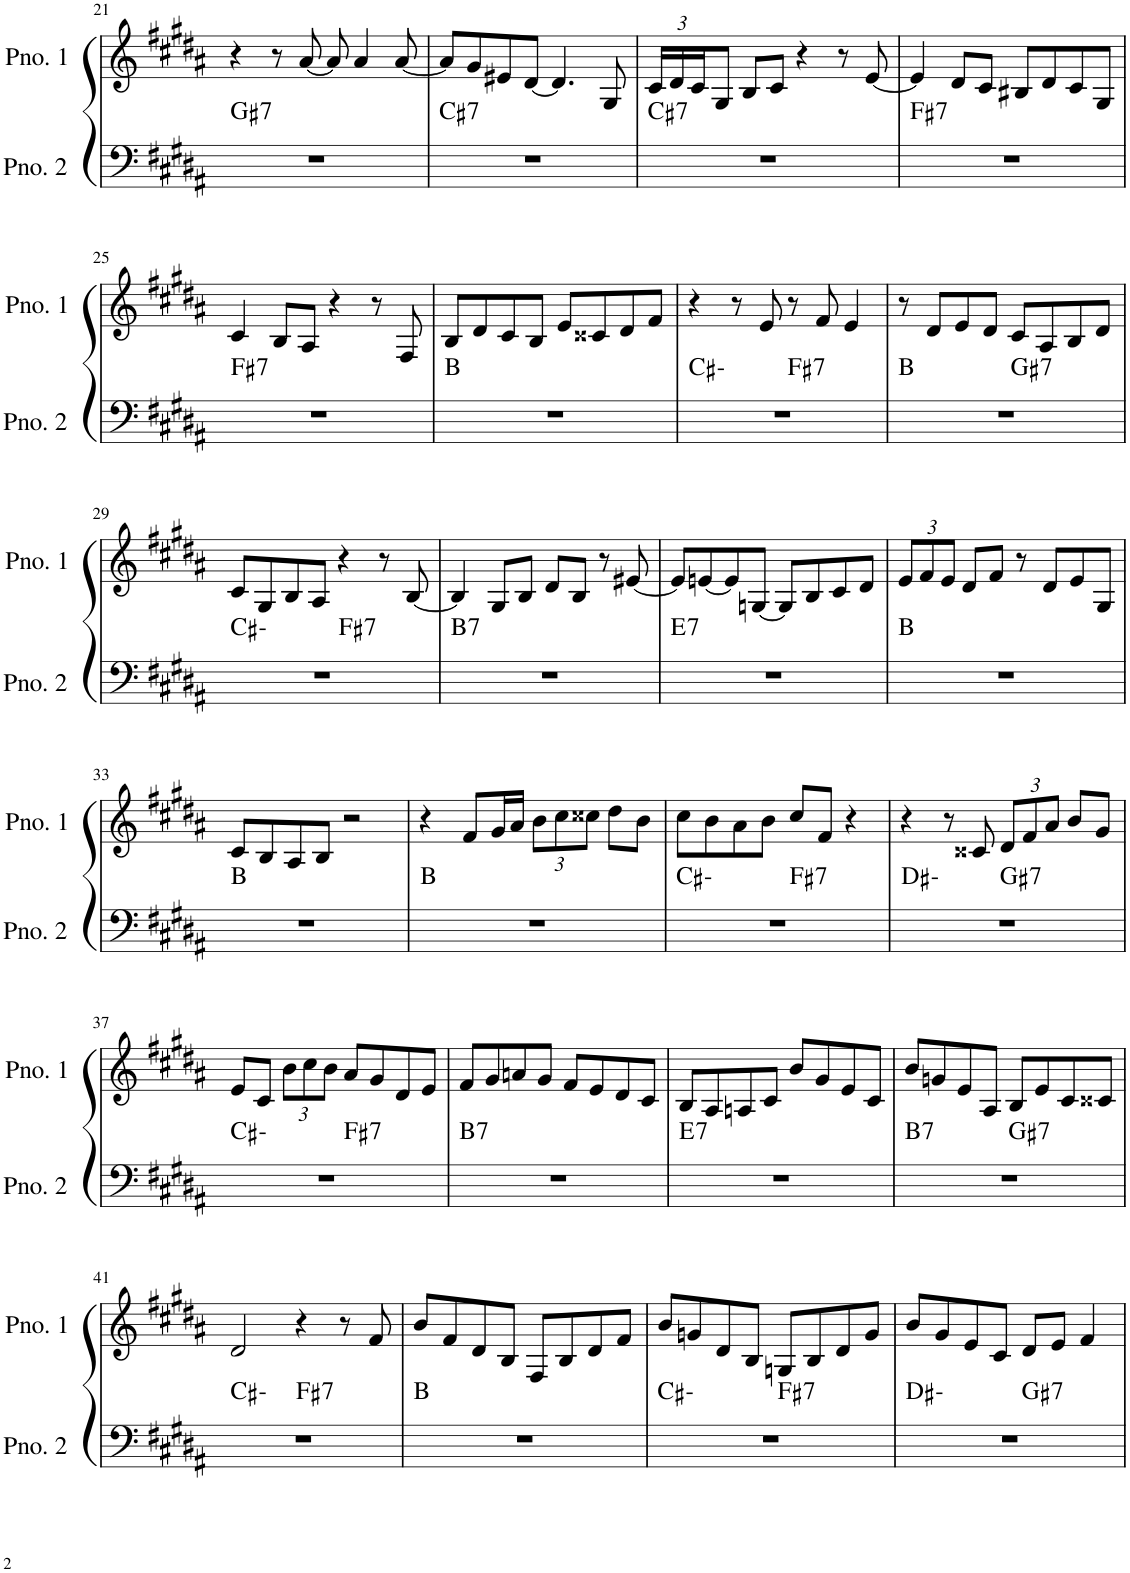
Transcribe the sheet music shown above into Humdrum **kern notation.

**kern	**harte	**kern
*part2	*part2	*part1
*staff2	*	*staff1
*I"ピアノ 2	*	*I"ピアノ 1
!!LO:PB:g=z
*clefF4	*	*clefG2
*k[f#c#g#d#a#]	*	*k[f#c#g#d#a#]
*M4/4	*	*M4/4
=21	=21	=21
!	!LO:H:kt=7	!
1r	G#:7	4r
.	.	8r
.	.	[8a#/
.	.	8a#/]
.	.	4a#/
.	.	[8a#/
=22	=22	=22
!	!LO:H:kt=7	!
1r	C#:7	8a#/L]
.	.	8g#/
.	.	8e#X/
.	.	[8d#/J
.	.	4.d#/]
.	.	8G#/
=23	=23	=23
*	*	*Xbrackettup
!	!LO:H:kt=7	!
1r	C#:7	24c#/LL
.	.	24d#/
.	.	24c#/J
.	.	8G#/J
.	.	8B/L
.	.	8c#/J
.	.	4r
.	.	8r
.	.	[8e/
=24	=24	=24
!	!LO:H:kt=7	!
1r	F#:7	4e/]
.	.	8d#/L
.	.	8c#/J
.	.	8B#X/L
.	.	8d#/
.	.	8c#/
.	.	8G#/J
!!LO:LB:g=z
=25	=25	=25
!	!LO:H:kt=7	!
1r	F#:7	4c#/
.	.	8B/L
.	.	8A#/J
.	.	4r
.	.	8r
.	.	8F#/
=26	=26	=26
1r	B:maj	8B/L
.	.	8d#/
.	.	8c#/
.	.	8B/J
.	.	8e/L
.	.	8c##X/
.	.	8d#/
.	.	8f#/J
=27	=27	=27
*^	*	*
1r	2ryy	C#:min	4r
.	.	.	8r
.	.	.	8e/
!	!	!LO:H:kt=7	!
.	2ryy	F#:7	8r
.	.	.	8f#/
.	.	.	4e/
=28	=28	=28	=28
1r	2ryy	B:maj	8r
.	.	.	8d#/L
.	.	.	8e/
.	.	.	8d#/J
!	!	!LO:H:kt=7	!
.	2ryy	G#:7	8c#/L
.	.	.	8A#/
.	.	.	8B/
.	.	.	8d#/J
!!LO:LB:g=z
=29	=29	=29	=29
1r	2ryy	C#:min	8c#/L
.	.	.	8G#/
.	.	.	8B/
.	.	.	8A#/J
!	!	!LO:H:kt=7	!
.	2ryy	F#:7	4r
.	.	.	8r
.	.	.	[8B/
=30	=30	=30	=30
!	!	!LO:H:kt=7	!
*v	*v	*	*
1r	B:7	4B/]
.	.	8G#/L
.	.	8B/J
.	.	8d#/L
.	.	8B/J
.	.	8r
.	.	[8e#X/
=31	=31	=31
!	!LO:H:kt=7	!
1r	E:7	8e#/L]
.	.	[8en/
.	.	8e/]
.	.	[8Gn/J
.	.	8G/L]
.	.	8B/
.	.	8c#/
.	.	8d#/J
=32	=32	=32
1r	B:maj	12e/L
.	.	12f#/
.	.	12e/J
.	.	8d#/L
.	.	8f#/J
.	.	8r
.	.	8d#/L
.	.	8e/
.	.	8G#/J
!!LO:LB:g=z
=33	=33	=33
1r	B:maj	8c#/L
.	.	8B/
.	.	8A#/
.	.	8B/J
.	.	2r
=34	=34	=34
1r	B:maj	4r
.	.	8f#/L
.	.	16g#/L
.	.	16a#/JJ
.	.	12b\L
.	.	12cc#\
.	.	12cc##X\J
.	.	8dd#\L
.	.	8b\J
=35	=35	=35
*^	*	*
1r	2ryy	C#:min	8cc#\L
.	.	.	8b\
.	.	.	8a#\
.	.	.	8b\J
!	!	!LO:H:kt=7	!
.	2ryy	F#:7	8cc#/L
.	.	.	8f#/J
.	.	.	4r
=36	=36	=36	=36
1r	2ryy	D#:min	4r
.	.	.	8r
.	.	.	8c##X/
!	!	!LO:H:kt=7	!
.	2ryy	G#:7	12d#/L
.	.	.	12f#/
.	.	.	12a#/J
.	.	.	8b/L
.	.	.	8g#/J
!!LO:LB:g=z
=37	=37	=37	=37
1r	2ryy	C#:min	8e/L
.	.	.	8c#/J
.	.	.	12b\L
.	.	.	12cc#\
.	.	.	12b\J
!	!	!LO:H:kt=7	!
.	2ryy	F#:7	8a#/L
.	.	.	8g#/
.	.	.	8d#/
.	.	.	8e/J
=38	=38	=38	=38
!	!	!LO:H:kt=7	!
*v	*v	*	*
1r	B:7	8f#/L
.	.	8g#/
.	.	8an/
.	.	8g#/J
.	.	8f#/L
.	.	8e/
.	.	8d#/
.	.	8c#/J
=39	=39	=39
!	!LO:H:kt=7	!
1r	E:7	8B/L
.	.	8A#/
.	.	8An/
.	.	8c#/J
.	.	8b/L
.	.	8g#/
.	.	8e/
.	.	8c#/J
=40	=40	=40
!	!LO:H:kt=7	!
*^	*	*
1r	2ryy	B:7	8b/L
.	.	.	8gn/
.	.	.	8e/
.	.	.	8A#/J
!	!	!LO:H:kt=7	!
.	2ryy	G#:7	8B/L
.	.	.	8e/
.	.	.	8c#/
.	.	.	8c##X/J
!!LO:LB:g=z
=41	=41	=41	=41
1r	2ryy	C#:min	2d#/
!	!	!LO:H:kt=7	!
.	2ryy	F#:7	4r
.	.	.	8r
.	.	.	8f#/
*v	*v	*	*
=42	=42	=42
1r	B:maj	8b/L
.	.	8f#/
.	.	8d#/
.	.	8B/J
.	.	8F#/L
.	.	8B/
.	.	8d#/
.	.	8f#/J
=43	=43	=43
*^	*	*
1r	2ryy	C#:min	8b/L
.	.	.	8gn/
.	.	.	8d#/
.	.	.	8B/J
!	!	!LO:H:kt=7	!
.	2ryy	F#:7	8Gn/L
.	.	.	8B/
.	.	.	8d#/
.	.	.	8g/J
=44	=44	=44	=44
1r	2ryy	D#:min	8b/L
.	.	.	8g#/
.	.	.	8e/
.	.	.	8c#/J
!	!	!LO:H:kt=7	!
.	2ryy	G#:7	8d#/L
.	.	.	8e/J
.	.	.	4f#/
*v	*v	*	*
=	=	=
*-	*-	*-
